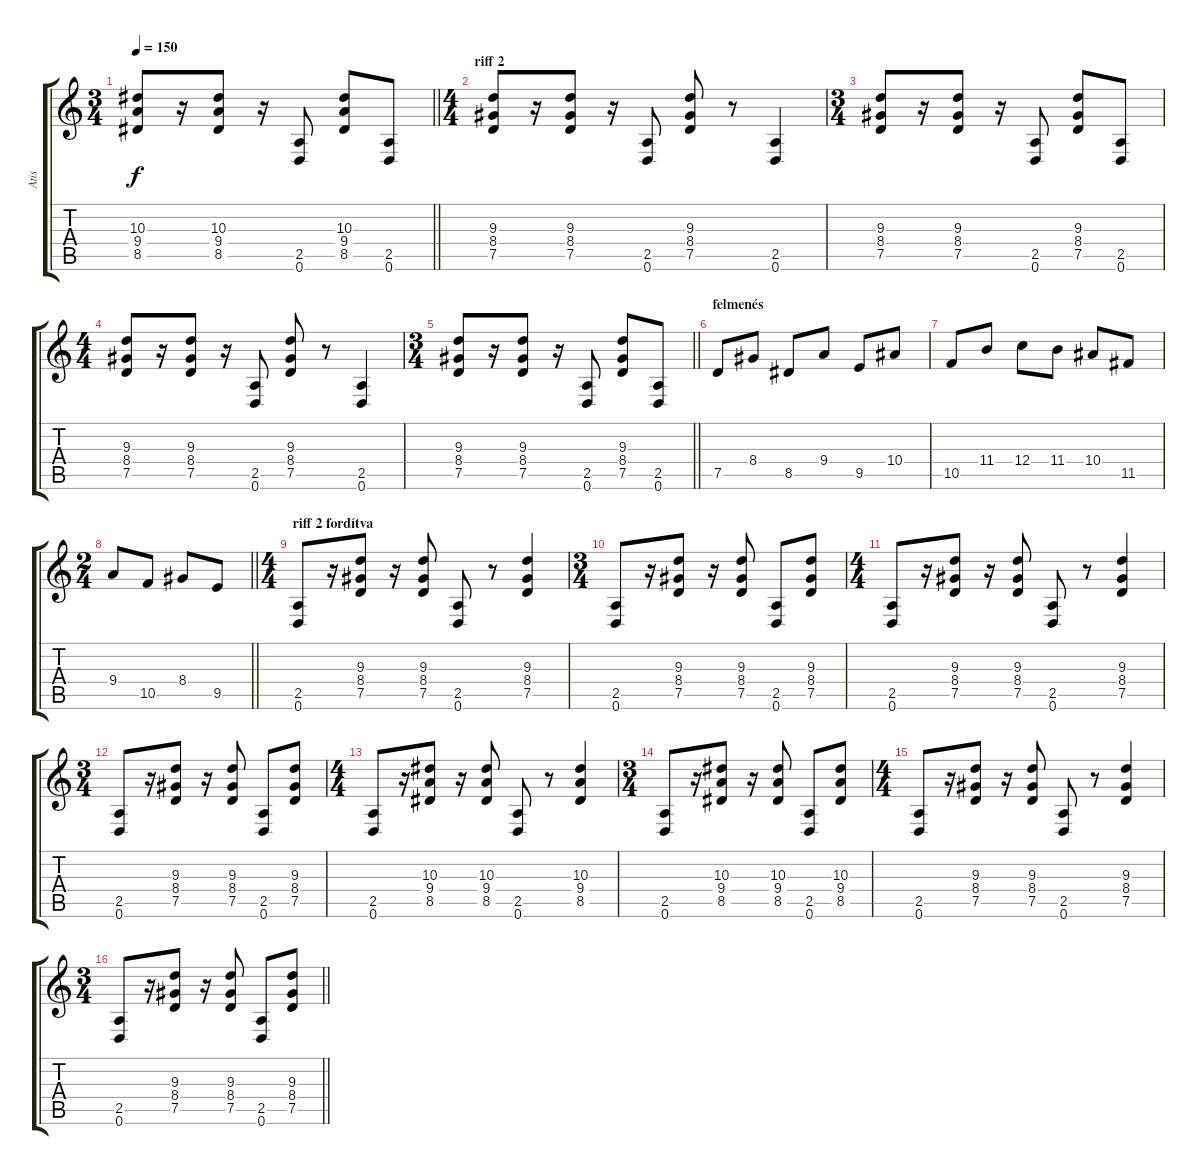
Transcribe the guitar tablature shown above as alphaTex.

\track ("Atis" "Atis") {instrument distortionguitar}
\staff {score tabs}
\tuning (D4 A3 F3 C3 G2 D2) {hide}
\ts (3 4)
\tempo 150
\clef g2
\barLineRight lightlight
\ks c
(10.3 9.4 8.5).8{dy f} r.16 (10.3 9.4 8.5).8 r.16 (2.5 0.6).8 (10.3 9.4 8.5).8 (2.5 0.6).8 |
\ts (4 4)
\section ("" "riff 2")
(9.3 8.4 7.5).8 r.16 (9.3 8.4 7.5).8 r.16 (2.5 0.6).8 (9.3 8.4 7.5).8 r.8 (2.5 0.6).4 |
\ts (3 4)
(9.3 8.4 7.5).8 r.16 (9.3 8.4 7.5).8 r.16 (2.5 0.6).8 (9.3 8.4 7.5).8 (2.5 0.6).8 |
\ts (4 4)
(9.3 8.4 7.5).8 r.16 (9.3 8.4 7.5).8 r.16 (2.5 0.6).8 (9.3 8.4 7.5).8 r.8 (2.5 0.6).4 |
\ts (3 4)
\barLineRight lightlight
(9.3 8.4 7.5).8 r.16 (9.3 8.4 7.5).8 r.16 (2.5 0.6).8 (9.3 8.4 7.5).8 (2.5 0.6).8 |
\section ("" "felmenés")
7.5.8 8.4.8 8.5.8 9.4.8 9.5.8 10.4.8 |
10.5.8 11.4.8 12.4.8 11.4.8 10.4.8 11.5.8 |
\ts (2 4)
\barLineRight lightlight
9.4.8 10.5.8 8.4.8 9.5.8 |
\ts (4 4)
\section ("" "riff 2 fordítva")
(2.5 0.6).8 r.16 (9.3 8.4 7.5).8 r.16 (9.3 8.4 7.5).8 (2.5 0.6).8 r.8 (9.3 8.4 7.5).4 |
\ts (3 4)
(2.5 0.6).8 r.16 (9.3 8.4 7.5).8 r.16 (9.3 8.4 7.5).8 (2.5 0.6).8 (9.3 8.4 7.5).8 |
\ts (4 4)
(2.5 0.6).8 r.16 (9.3 8.4 7.5).8 r.16 (9.3 8.4 7.5).8 (2.5 0.6).8 r.8 (9.3 8.4 7.5).4 |
\ts (3 4)
(2.5 0.6).8 r.16 (9.3 8.4 7.5).8 r.16 (9.3 8.4 7.5).8 (2.5 0.6).8 (9.3 8.4 7.5).8 |
\ts (4 4)
(2.5 0.6).8 r.16 (10.3 9.4 8.5).8 r.16 (10.3 9.4 8.5).8 (2.5 0.6).8 r.8 (10.3 9.4 8.5).4 |
\ts (3 4)
(2.5 0.6).8 r.16 (10.3 9.4 8.5).8 r.16 (10.3 9.4 8.5).8 (2.5 0.6).8 (10.3 9.4 8.5).8 |
\ts (4 4)
(2.5 0.6).8 r.16 (9.3 8.4 7.5).8 r.16 (9.3 8.4 7.5).8 (2.5 0.6).8 r.8 (9.3 8.4 7.5).4 |
\ts (3 4)
\barLineRight lightlight
(2.5 0.6).8 r.16 (9.3 8.4 7.5).8 r.16 (9.3 8.4 7.5).8 (2.5 0.6).8 (9.3 8.4 7.5).8
